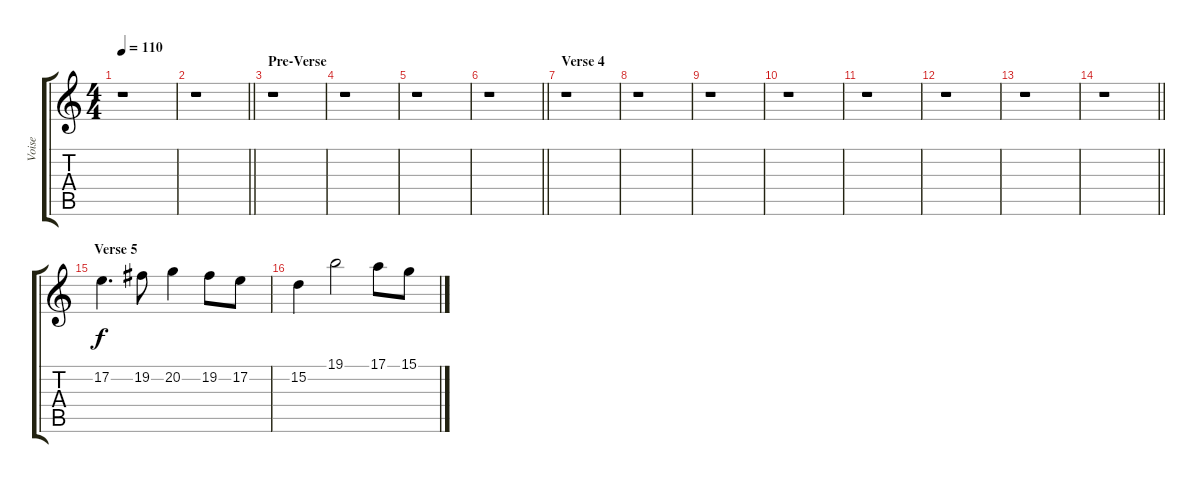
\track ("Voise" "Voise") {instrument tenorsax}
\staff {score tabs}
\tuning (E4 B3 G3 D3 A2 E2) {hide}
\ts (4 4)
\tempo 110
\clef g2
\ks c
r.1{dy f} |
\barLineRight lightlight
r.1 |
\section ("" "Pre-Verse")
r.1 |
r.1 |
r.1 |
\barLineRight lightlight
r.1 |
\section ("" "Verse 4")
r.1 |
r.1 |
r.1 |
r.1 |
r.1 |
r.1 |
r.1 |
\barLineRight lightlight
r.1 |
\section ("" "Verse 5")
17.2.4{d} 19.2.8 20.2.4 19.2.8 17.2.8 |
15.2.4 19.1.2 17.1.8 15.1.8
